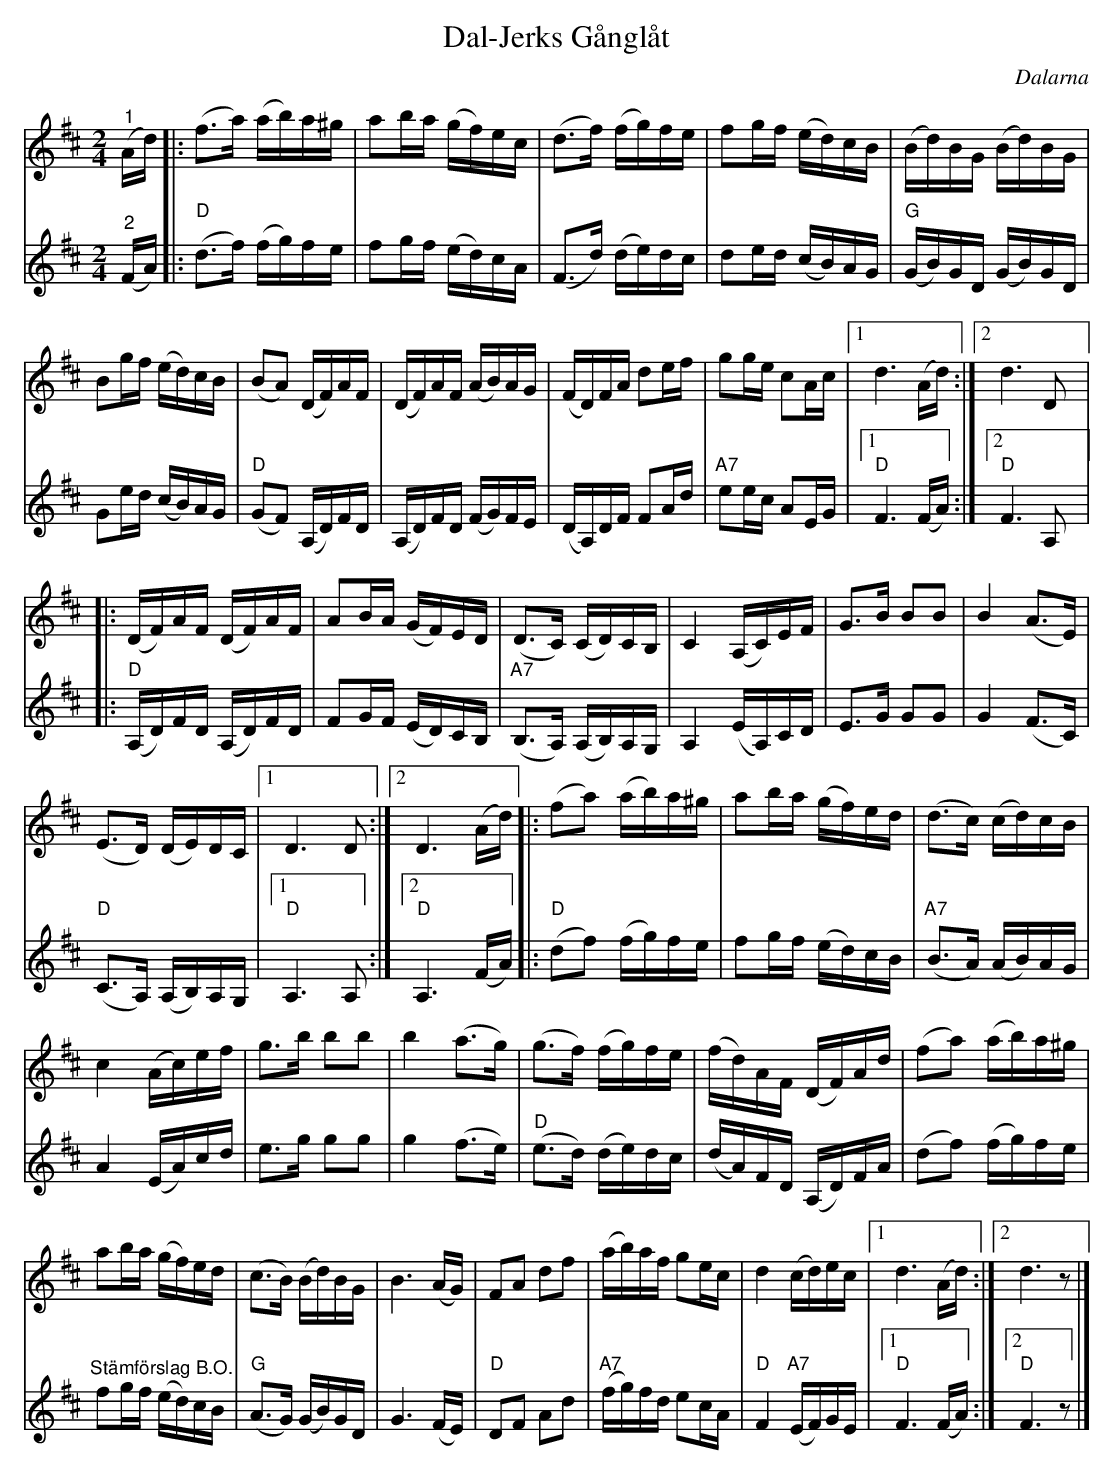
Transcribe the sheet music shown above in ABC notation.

X:1
T:Dal-Jerks Gånglåt
O:Dalarna
L:1/16
M:2/4
K:D
V:1
"^1" (Ad) |: (f2>a2) (ab)a^g | a2ba (gf)ec | (d2>f2) (fg)fe | f2gf (ed)cB | (Bd)BG (Bd)BG |
B2gf (ed)cB | (B2A2) (DF)AF | (DF)AF (AB)AG | (FD)FA d2ef | g2ge c2Ac |1 d6 (Ad) :|2  d6 D2 |:
(DF)AF (DF)AF | A2BA (GF)ED | (D2>C2) (CD)CB, | C4 (A,C)EF | G2>B2 B2B2 | B4 (A2>E2) |
(E2>D2) (DE)DC |1 D6 D2 :|2 D6 (Ad) |: (f2a2) (ab)a^g | a2ba (gf)ed | (d2>c2) (cd)cB |
c4 (Ac)ef | g2>b2 b2b2 | b4 (a2>g2) | (g2>f2) (fg)fe | (fd)AF (DF)Ad | (f2a2) (ab)a^g |
a2ba (gf)ed | (c2>B2) (Bd)BG | B6 (AG) | F2A2 d2f2 | (ab)af g2ec | d4 (cd)ec |1 d6 (Ad) :|2 d6 z2 |]
V:2
"^2" (FA) |: "D"(d2>f2) (fg)fe | f2gf (ed)cA | (F2>d2) (de)dc | d2ed (cB)AG | "G" (GB)GD (GB)GD |
G2ed (cB)AG | "D"(G2F2) (A,D)FD | (A,D)FD (FG)FE | (DA,)DF F2Ad |"A7" e2ec A2EG |1 "D" F6 (FA) :|2 "D" F6 A,2 |:
"D" (A,D)FD (A,D)FD | F2GF (ED)CB, |"A7" (B,2>A,2) (A,B,)A,G, | A,4 (EA,)CD | E2>G2 G2G2 | G4 (F2>C2) |
"D" (C2>A,2) (A,B,)A,G, |1"D" A,6 A,2 :|2"D" A,6 (FA) |: "D" (d2f2) (fg)fe | f2gf (ed)cB |
"A7" (B2>A2) (AB)AG | A4 (EA)cd | e2>g2 g2g2 | g4 (f2>e2) | "D" (e2>d2) (de)dc | (dA)FD (A,D)FA |
(d2f2) (fg)fe | "^Stämförslag B.O."  f2gf (ed)cB | "G" (A2>G2) (GB)GD | G6 (FE) | "D" D2F2 A2d2 | "A7" (fg)fd e2cA | "D"F4 "A7" (EF)GE |1 "D" F6 (FA) :|2 "D" F6 z2 |]
